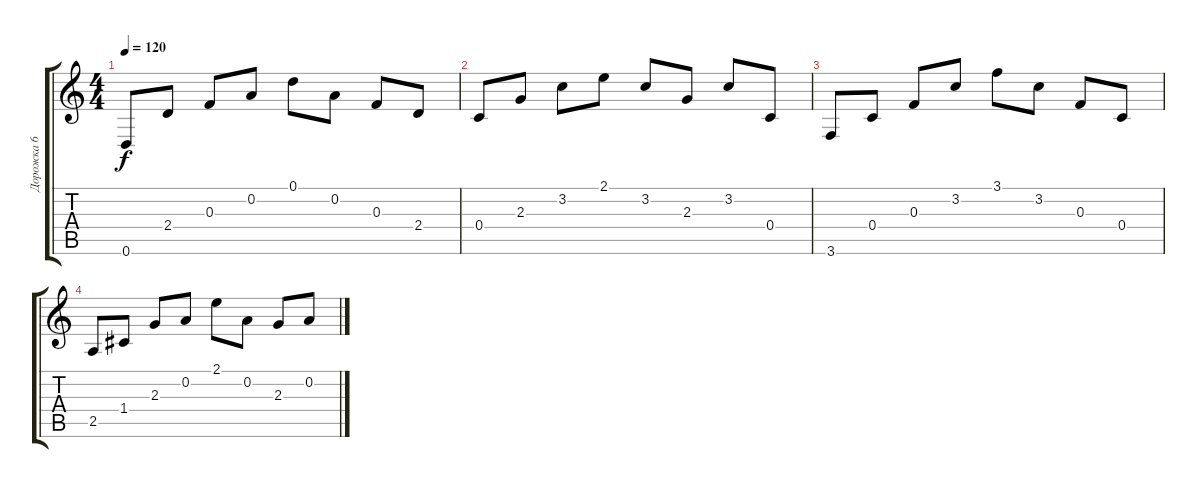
\track ("Дорожка 6" "Дорожка 6") {instrument electricguitarclean}
\staff {score tabs}
\tuning (D4 A3 F3 C3 G2 D2) {hide}
\ts (4 4)
\tempo 120
\clef g2
\ks c
0.6.8{dy f} 2.4.8 0.3.8 0.2.8 0.1.8 0.2.8 0.3.8 2.4.8 |
0.4.8 2.3.8 3.2.8 2.1.8 3.2.8 2.3.8 3.2.8 0.4.8 |
3.6.8 0.4.8 0.3.8 3.2.8 3.1.8 3.2.8 0.3.8 0.4.8 |
2.5.8 1.4.8 2.3.8 0.2.8 2.1.8 0.2.8 2.3.8 0.2.8
